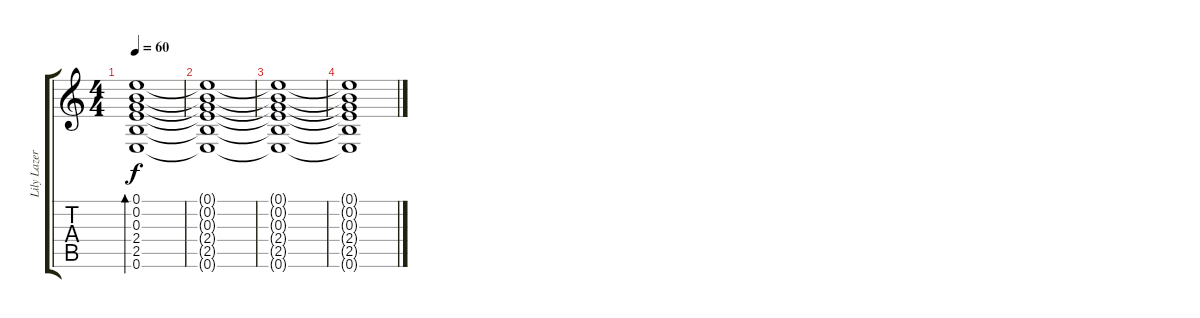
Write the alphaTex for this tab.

\track ("Lily Lazer (Guitar)" "Lily Lazer") {instrument electricguitarjazz}
\staff {score tabs}
\tuning (E4 B3 G3 D3 A2 E2) {hide}
\ts (4 4)
\tempo 60
\clef g2
\ks c
(0.1 0.2 0.3 2.4 2.5 0.6).1{bd 480 dy f} |
(0.1{t} 0.2{t} 0.3{t} 2.4{t} 2.5{t} 0.6{t}).1 |
(0.1{t} 0.2{t} 0.3{t} 2.4{t} 2.5{t} 0.6{t}).1 |
(0.1{t} 0.2{t} 0.3{t} 2.4{t} 2.5{t} 0.6{t}).1
